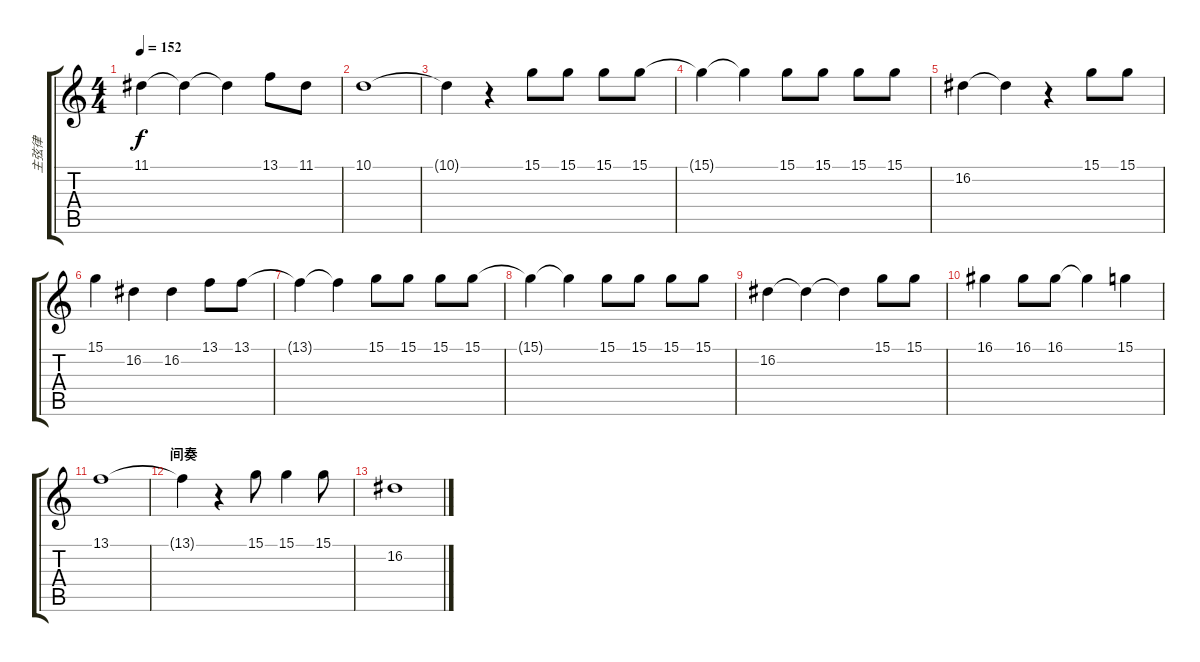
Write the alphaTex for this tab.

\track ("主弦律" "主弦律") {instrument synthvoice}
\staff {score tabs}
\tuning (E4 B3 G3 D3 A2 E2) {hide}
\ts (4 4)
\tempo 152
\clef g2
\ks c
11.1.4{dy f} 11.1{t}.4 11.1{t}.4 13.1.8 11.1.8 |
10.1.1 |
10.1{t}.4 r.4 15.1.8 15.1.8 15.1.8 15.1.8 |
15.1{t}.4 15.1{t}.4 15.1.8 15.1.8 15.1.8 15.1.8 |
16.2.4 16.2{t}.4 r.4 15.1.8 15.1.8 |
15.1.4 16.2.4 16.2.4 13.1.8 13.1.8 |
13.1{t}.4 13.1{t}.4 15.1.8 15.1.8 15.1.8 15.1.8 |
15.1{t}.4 15.1{t}.4 15.1.8 15.1.8 15.1.8 15.1.8 |
16.2.4 16.2{t}.4 16.2{t}.4 15.1.8 15.1.8 |
16.1.4 16.1.8 16.1.8 16.1{t}.4 15.1.4 |
13.1.1 |
\section ("" "间奏")
13.1{t}.4 r.4 15.1.8 15.1.4 15.1.8 |
16.2.1
